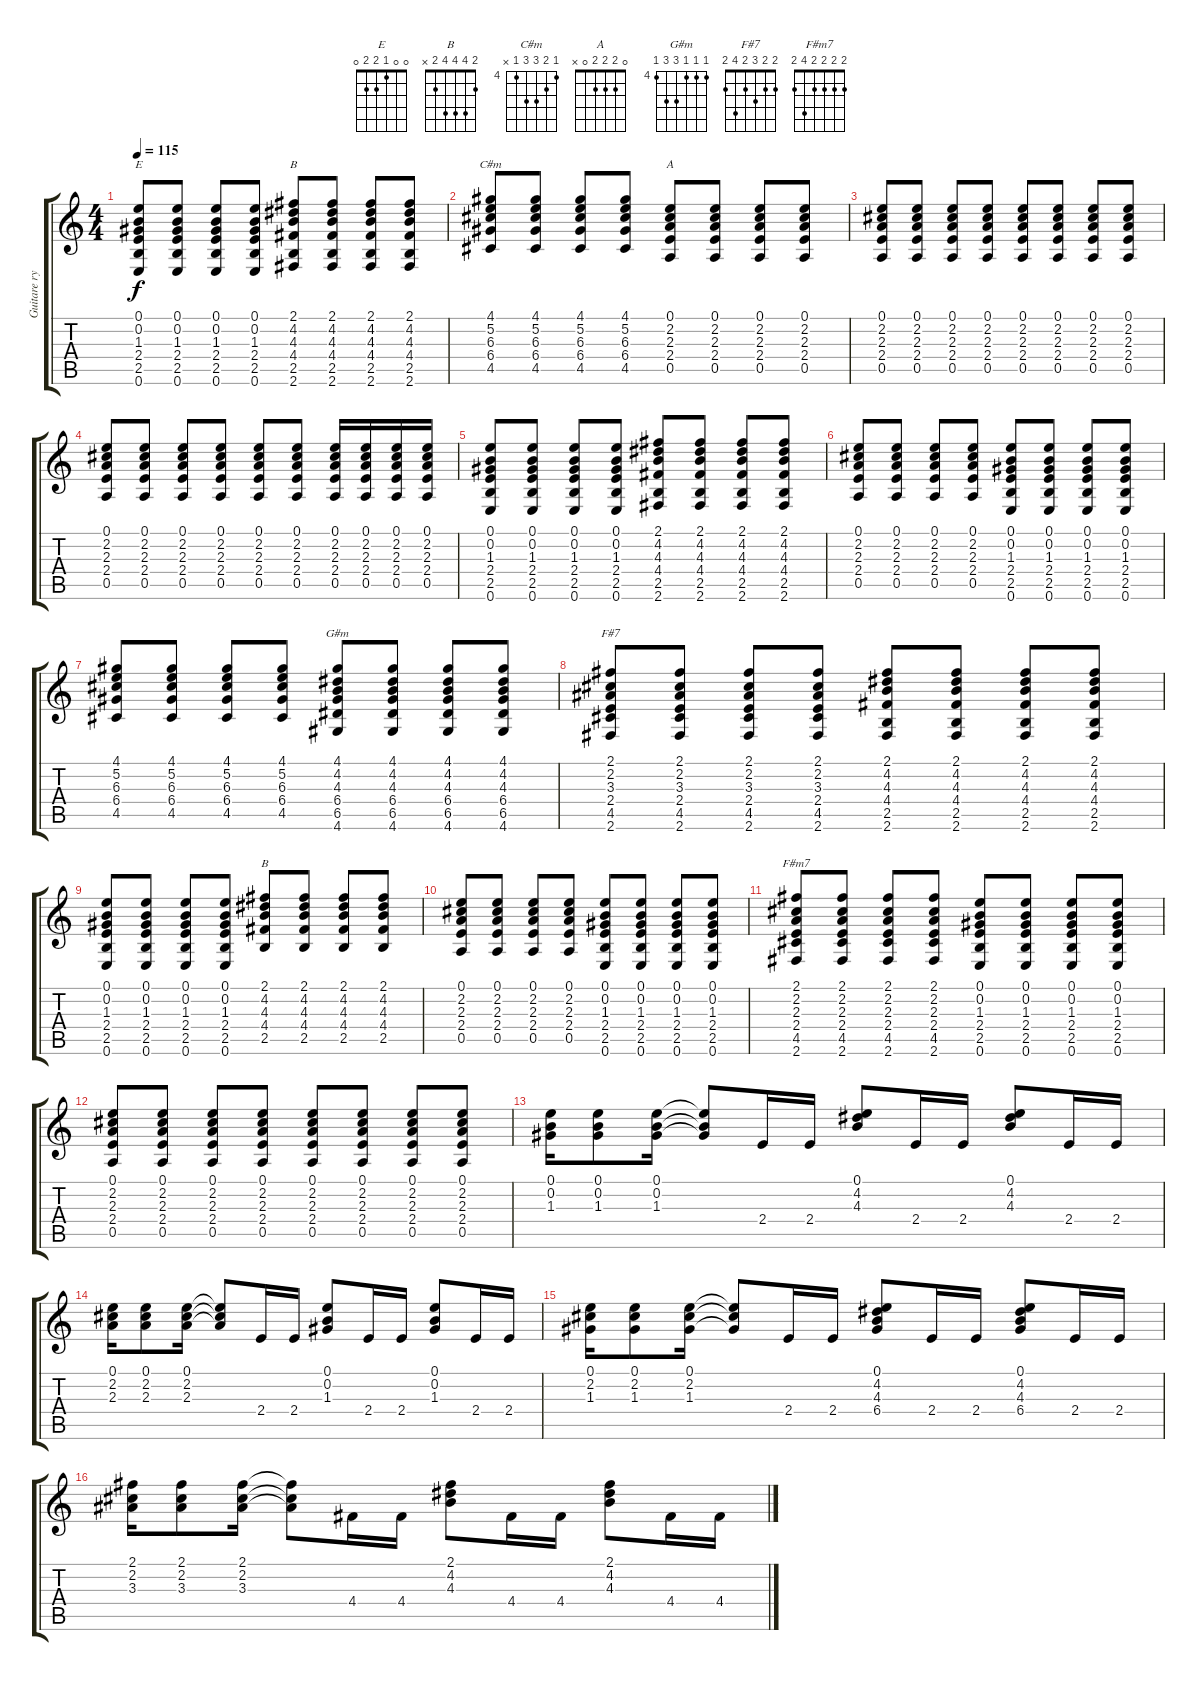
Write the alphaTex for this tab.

\track ("Guitare rythmique" "Guitare ry") {instrument acousticguitarnylon}
\staff {score tabs}
\tuning (E4 B3 G3 D3 A2 E2) {hide}
\chord ("E" 0 0 1 2 2 0)
\chord ("B" 2 4 4 4 2 2)
\chord ("C#m" 4 5 6 6 4 x) {firstfret 4}
\chord ("A" 0 2 2 2 0 x)
\chord ("G#m" 4 4 4 6 6 4) {firstfret 4}
\chord ("F#7" 2 2 3 2 4 2)
\chord ("B" 2 4 4 4 2 x)
\chord ("F#m7" 2 2 2 2 4 2)
\ts (4 4)
\tempo 115
\clef g2
\ks c
(0.1 0.2 1.3 2.4 2.5 0.6).8{ch "E" dy f} (0.1 0.2 1.3 2.4 2.5 0.6).8 (0.1 0.2 1.3 2.4 2.5 0.6).8 (0.1 0.2 1.3 2.4 2.5 0.6).8 (2.1 4.2 4.3 4.4 2.5 2.6).8{ch "B"} (2.1 4.2 4.3 4.4 2.5 2.6).8 (2.1 4.2 4.3 4.4 2.5 2.6).8 (2.1 4.2 4.3 4.4 2.5 2.6).8 |
(4.1 5.2 6.3 6.4 4.5).8{ch "C#m"} (4.1 5.2 6.3 6.4 4.5).8 (4.1 5.2 6.3 6.4 4.5).8 (4.1 5.2 6.3 6.4 4.5).8 (0.1 2.2 2.3 2.4 0.5).8{ch "A"} (0.1 2.2 2.3 2.4 0.5).8 (0.1 2.2 2.3 2.4 0.5).8 (0.1 2.2 2.3 2.4 0.5).8 |
(0.1 2.2 2.3 2.4 0.5).8 (0.1 2.2 2.3 2.4 0.5).8 (0.1 2.2 2.3 2.4 0.5).8 (0.1 2.2 2.3 2.4 0.5).8 (0.1 2.2 2.3 2.4 0.5).8 (0.1 2.2 2.3 2.4 0.5).8 (0.1 2.2 2.3 2.4 0.5).8 (0.1 2.2 2.3 2.4 0.5).8 |
(0.1 2.2 2.3 2.4 0.5).8 (0.1 2.2 2.3 2.4 0.5).8 (0.1 2.2 2.3 2.4 0.5).8 (0.1 2.2 2.3 2.4 0.5).8 (0.1 2.2 2.3 2.4 0.5).8 (0.1 2.2 2.3 2.4 0.5).8 (0.1 2.2 2.3 2.4 0.5).16 (0.1 2.2 2.3 2.4 0.5).16 (0.1 2.2 2.3 2.4 0.5).16 (0.1 2.2 2.3 2.4 0.5).16 |
(0.1 0.2 1.3 2.4 2.5 0.6).8 (0.1 0.2 1.3 2.4 2.5 0.6).8 (0.1 0.2 1.3 2.4 2.5 0.6).8 (0.1 0.2 1.3 2.4 2.5 0.6).8 (2.1 4.2 4.3 4.4 2.5 2.6).8 (2.1 4.2 4.3 4.4 2.5 2.6).8 (2.1 4.2 4.3 4.4 2.5 2.6).8 (2.1 4.2 4.3 4.4 2.5 2.6).8 |
(0.1 2.2 2.3 2.4 0.5).8 (0.1 2.2 2.3 2.4 0.5).8 (0.1 2.2 2.3 2.4 0.5).8 (0.1 2.2 2.3 2.4 0.5).8 (0.1 0.2 1.3 2.4 2.5 0.6).8 (0.1 0.2 1.3 2.4 2.5 0.6).8 (0.1 0.2 1.3 2.4 2.5 0.6).8 (0.1 0.2 1.3 2.4 2.5 0.6).8 |
(4.1 5.2 6.3 6.4 4.5).8 (4.1 5.2 6.3 6.4 4.5).8 (4.1 5.2 6.3 6.4 4.5).8 (4.1 5.2 6.3 6.4 4.5).8 (4.1 4.2 4.3 6.4 6.5 4.6).8{ch "G#m"} (4.1 4.2 4.3 6.4 6.5 4.6).8 (4.1 4.2 4.3 6.4 6.5 4.6).8 (4.1 4.2 4.3 6.4 6.5 4.6).8 |
(2.1 2.2 3.3 2.4 4.5 2.6).8{ch "F#7"} (2.1 2.2 3.3 2.4 4.5 2.6).8 (2.1 2.2 3.3 2.4 4.5 2.6).8 (2.1 2.2 3.3 2.4 4.5 2.6).8 (2.1 4.2 4.3 4.4 2.5 2.6).8 (2.1 4.2 4.3 4.4 2.5 2.6).8 (2.1 4.2 4.3 4.4 2.5 2.6).8 (2.1 4.2 4.3 4.4 2.5 2.6).8 |
(0.1 0.2 1.3 2.4 2.5 0.6).8 (0.1 0.2 1.3 2.4 2.5 0.6).8 (0.1 0.2 1.3 2.4 2.5 0.6).8 (0.1 0.2 1.3 2.4 2.5 0.6).8 (2.1 4.2 4.3 4.4 2.5).8{ch "B"} (2.1 4.2 4.3 4.4 2.5).8 (2.1 4.2 4.3 4.4 2.5).8 (2.1 4.2 4.3 4.4 2.5).8 |
(0.1 2.2 2.3 2.4 0.5).8 (0.1 2.2 2.3 2.4 0.5).8 (0.1 2.2 2.3 2.4 0.5).8 (0.1 2.2 2.3 2.4 0.5).8 (0.1 0.2 1.3 2.4 2.5 0.6).8 (0.1 0.2 1.3 2.4 2.5 0.6).8 (0.1 0.2 1.3 2.4 2.5 0.6).8 (0.1 0.2 1.3 2.4 2.5 0.6).8 |
(2.1 2.2 2.3 2.4 4.5 2.6).8{ch "F#m7"} (2.1 2.2 2.3 2.4 4.5 2.6).8 (2.1 2.2 2.3 2.4 4.5 2.6).8 (2.1 2.2 2.3 2.4 4.5 2.6).8 (0.1 0.2 1.3 2.4 2.5 0.6).8 (0.1 0.2 1.3 2.4 2.5 0.6).8 (0.1 0.2 1.3 2.4 2.5 0.6).8 (0.1 0.2 1.3 2.4 2.5 0.6).8 |
(0.1 2.2 2.3 2.4 0.5).8 (0.1 2.2 2.3 2.4 0.5).8 (0.1 2.2 2.3 2.4 0.5).8 (0.1 2.2 2.3 2.4 0.5).8 (0.1 2.2 2.3 2.4 0.5).8 (0.1 2.2 2.3 2.4 0.5).8 (0.1 2.2 2.3 2.4 0.5).8 (0.1 2.2 2.3 2.4 0.5).8 |
(0.1 0.2 1.3).16 (0.1 0.2 1.3).8 (0.1 0.2 1.3).16 (0.1{t} 0.2{t} 1.3{t}).8 2.4.16 2.4.16 (0.1 4.2 4.3).8 2.4.16 2.4.16 (0.1 4.2 4.3).8 2.4.16 2.4.16 |
(0.1 2.2 2.3).16 (0.1 2.2 2.3).8 (0.1 2.2 2.3).16 (0.1{t} 2.2{t} 2.3{t}).8 2.4.16 2.4.16 (0.1 0.2 1.3).8 2.4.16 2.4.16 (0.1 0.2 1.3).8 2.4.16 2.4.16 |
(0.1 2.2 1.3).16 (0.1 2.2 1.3).8 (0.1 2.2 1.3).16 (0.1{t} 2.2{t} 1.3{t}).8 2.4.16 2.4.16 (0.1 4.2 4.3 6.4).8 2.4.16 2.4.16 (0.1 4.2 4.3 6.4).8 2.4.16 2.4.16 |
(2.1 2.2 3.3).16 (2.1 2.2 3.3).8 (2.1 2.2 3.3).16 (2.1{t} 2.2{t} 3.3{t}).8 4.4.16 4.4.16 (2.1 4.2 4.3).8 4.4.16 4.4.16 (2.1 4.2 4.3).8 4.4.16 4.4.16
